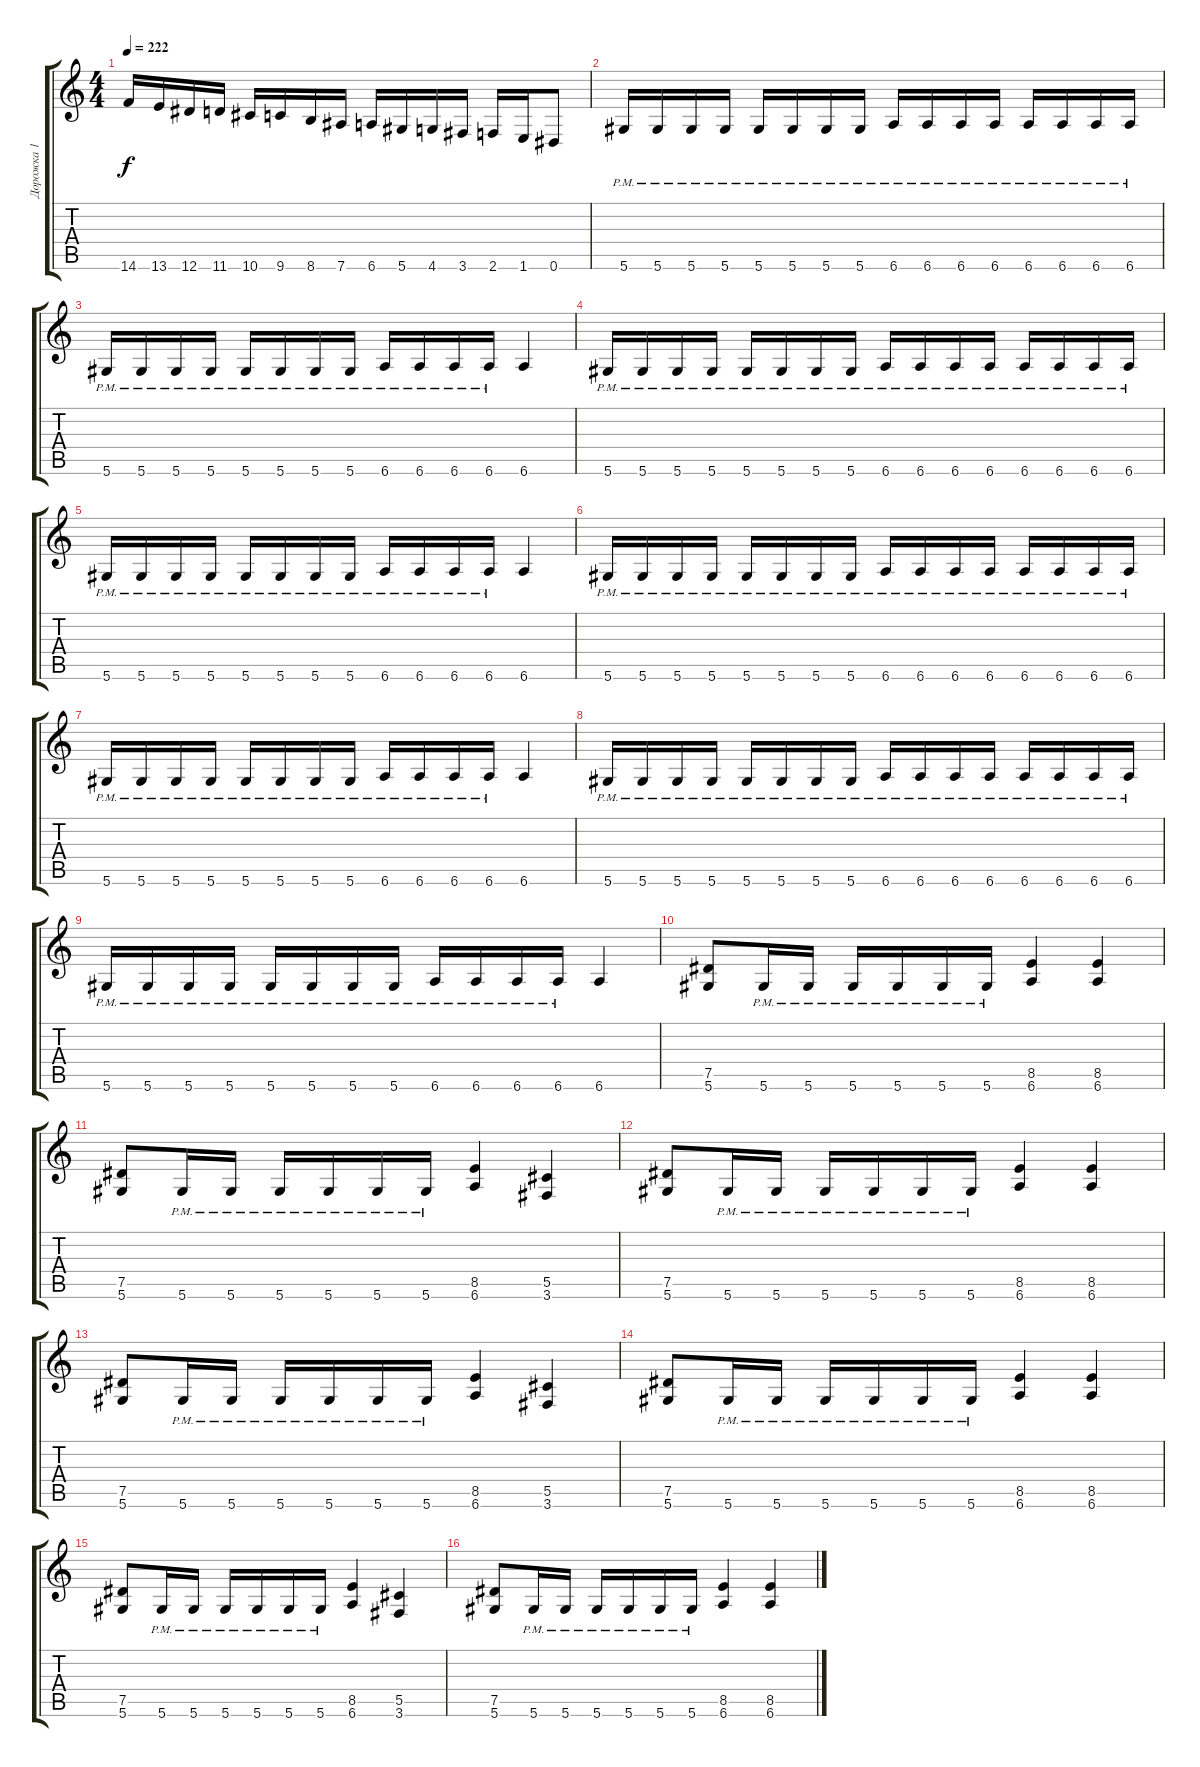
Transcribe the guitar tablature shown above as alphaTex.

\track ("Дорожка 1" "Дорожка 1") {instrument distortionguitar}
\staff {score tabs}
\tuning (Eb4 Bb3 Gb3 Db3 Ab2 Eb2) {hide}
\ts (4 4)
\tempo 222
\clef g2
\ks c
14.6.16{dy f} 13.6.16 12.6.16 11.6.16 10.6.16 9.6.16 8.6.16 7.6.16 6.6.16 5.6.16 4.6.16 3.6.16 2.6.16 1.6.16 0.6.8 |
5.6{pm}.16 5.6{pm}.16 5.6{pm}.16 5.6{pm}.16 5.6{pm}.16 5.6{pm}.16 5.6{pm}.16 5.6{pm}.16 6.6{pm}.16 6.6{pm}.16 6.6{pm}.16 6.6{pm}.16 6.6{pm}.16 6.6{pm}.16 6.6{pm}.16 6.6{pm}.16 |
5.6{pm}.16 5.6{pm}.16 5.6{pm}.16 5.6{pm}.16 5.6{pm}.16 5.6{pm}.16 5.6{pm}.16 5.6{pm}.16 6.6{pm}.16 6.6{pm}.16 6.6{pm}.16 6.6{pm}.16 6.6.4 |
5.6{pm}.16 5.6{pm}.16 5.6{pm}.16 5.6{pm}.16 5.6{pm}.16 5.6{pm}.16 5.6{pm}.16 5.6{pm}.16 6.6{pm}.16 6.6{pm}.16 6.6{pm}.16 6.6{pm}.16 6.6{pm}.16 6.6{pm}.16 6.6{pm}.16 6.6{pm}.16 |
5.6{pm}.16 5.6{pm}.16 5.6{pm}.16 5.6{pm}.16 5.6{pm}.16 5.6{pm}.16 5.6{pm}.16 5.6{pm}.16 6.6{pm}.16 6.6{pm}.16 6.6{pm}.16 6.6{pm}.16 6.6.4 |
5.6{pm}.16 5.6{pm}.16 5.6{pm}.16 5.6{pm}.16 5.6{pm}.16 5.6{pm}.16 5.6{pm}.16 5.6{pm}.16 6.6{pm}.16 6.6{pm}.16 6.6{pm}.16 6.6{pm}.16 6.6{pm}.16 6.6{pm}.16 6.6{pm}.16 6.6{pm}.16 |
5.6{pm}.16 5.6{pm}.16 5.6{pm}.16 5.6{pm}.16 5.6{pm}.16 5.6{pm}.16 5.6{pm}.16 5.6{pm}.16 6.6{pm}.16 6.6{pm}.16 6.6{pm}.16 6.6{pm}.16 6.6.4 |
5.6{pm}.16 5.6{pm}.16 5.6{pm}.16 5.6{pm}.16 5.6{pm}.16 5.6{pm}.16 5.6{pm}.16 5.6{pm}.16 6.6{pm}.16 6.6{pm}.16 6.6{pm}.16 6.6{pm}.16 6.6{pm}.16 6.6{pm}.16 6.6{pm}.16 6.6{pm}.16 |
5.6{pm}.16 5.6{pm}.16 5.6{pm}.16 5.6{pm}.16 5.6{pm}.16 5.6{pm}.16 5.6{pm}.16 5.6{pm}.16 6.6{pm}.16 6.6{pm}.16 6.6{pm}.16 6.6{pm}.16 6.6.4 |
(7.5 5.6).8 5.6{pm}.16 5.6{pm}.16 5.6{pm}.16 5.6{pm}.16 5.6{pm}.16 5.6{pm}.16 (8.5 6.6).4 (8.5 6.6).4 |
(7.5 5.6).8 5.6{pm}.16 5.6{pm}.16 5.6{pm}.16 5.6{pm}.16 5.6{pm}.16 5.6{pm}.16 (8.5 6.6).4 (5.5 3.6).4 |
(7.5 5.6).8 5.6{pm}.16 5.6{pm}.16 5.6{pm}.16 5.6{pm}.16 5.6{pm}.16 5.6{pm}.16 (8.5 6.6).4 (8.5 6.6).4 |
(7.5 5.6).8 5.6{pm}.16 5.6{pm}.16 5.6{pm}.16 5.6{pm}.16 5.6{pm}.16 5.6{pm}.16 (8.5 6.6).4 (5.5 3.6).4 |
(7.5 5.6).8 5.6{pm}.16 5.6{pm}.16 5.6{pm}.16 5.6{pm}.16 5.6{pm}.16 5.6{pm}.16 (8.5 6.6).4 (8.5 6.6).4 |
(7.5 5.6).8 5.6{pm}.16 5.6{pm}.16 5.6{pm}.16 5.6{pm}.16 5.6{pm}.16 5.6{pm}.16 (8.5 6.6).4 (5.5 3.6).4 |
(7.5 5.6).8 5.6{pm}.16 5.6{pm}.16 5.6{pm}.16 5.6{pm}.16 5.6{pm}.16 5.6{pm}.16 (8.5 6.6).4 (8.5 6.6).4
